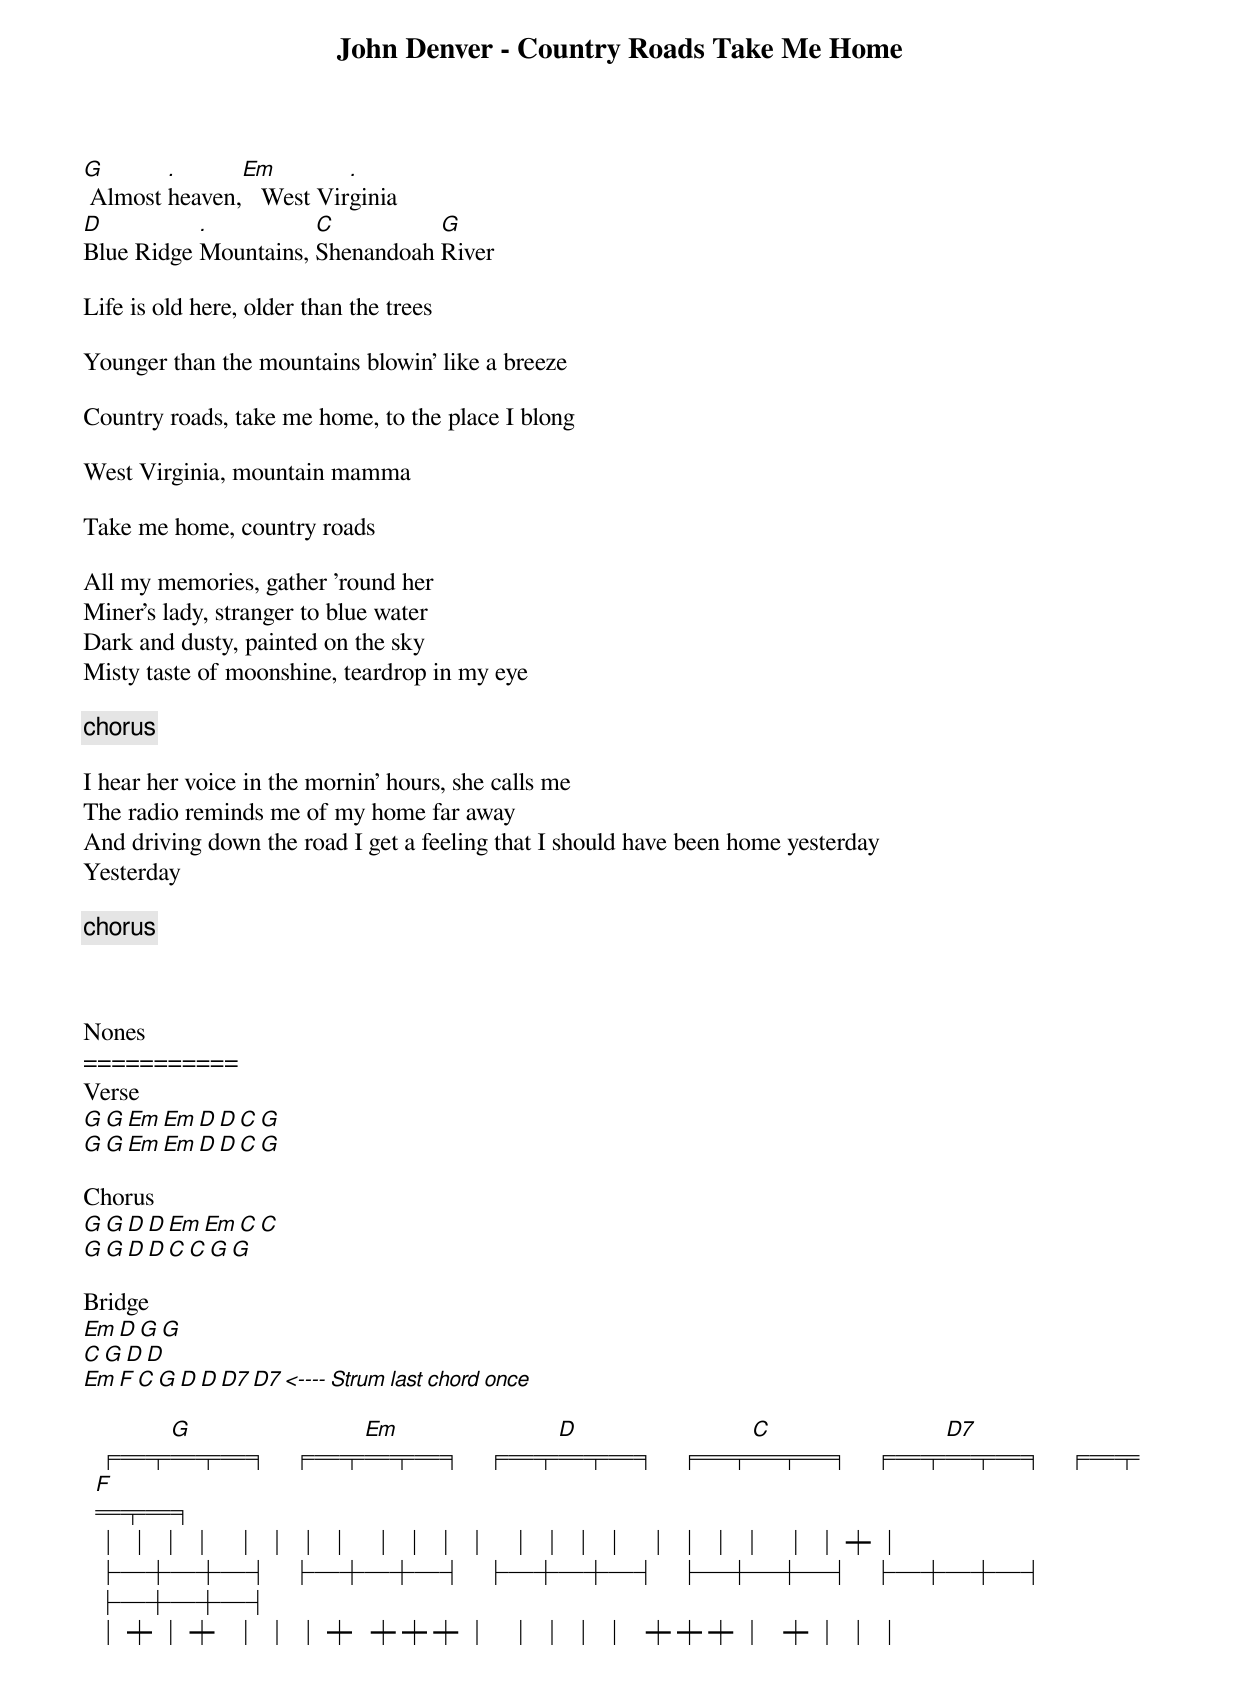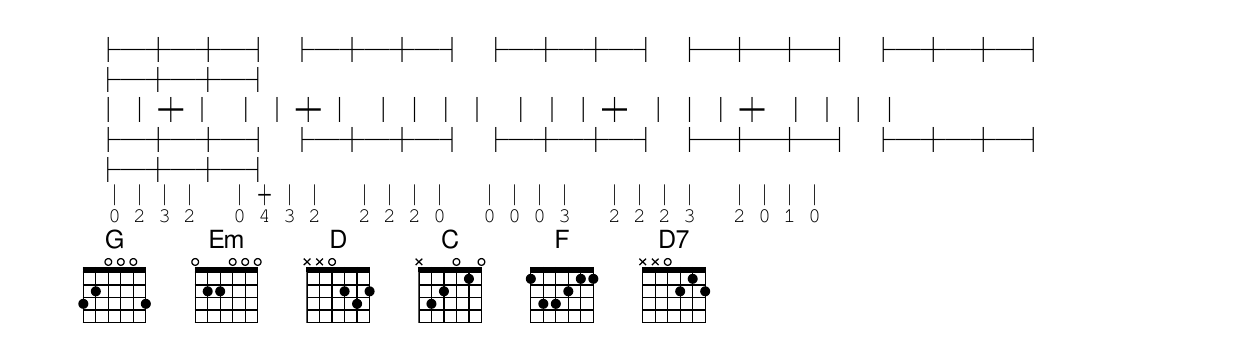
John Denver - Country Roads Take Me Home

G       .      Em         .
 Almost heaven,   West Virginia
D          .          C          G
Blue Ridge Mountains, Shenandoah River

Life is old here, older than the trees

Younger than the mountains blowin' like a breeze

Country roads, take me home, to the place I blong

West Virginia, mountain mamma

Take me home, country roads

All my memories, gather 'round her
Miner's lady, stranger to blue water
Dark and dusty, painted on the sky
Misty taste of moonshine, teardrop in my eye

[chorus]

I hear her voice in the mornin' hours, she calls me
The radio reminds me of my home far away
And driving down the road I get a feeling that I should have been home yesterday
Yesterday

[chorus]



Nones
===========
Verse
G G Em Em D D C G
G G Em Em D D C G

Chorus
G G D D Em Em C C
G G D D C  C  G G

Bridge
Em D G G
C  G D D
Em  F C G D D D7 D7 <---- Strum last chord once

     G         Em        D         C         D7        F
  ╒═╤═╤═╕   ╒═╤═╤═╕   ╒═╤═╤═╕   ╒═╤═╤═╕   ╒═╤═╤═╕   ╒═╤═╤═╕
  │ │ │ │   │ │ │ │   │ │ │ │   │ │ │ │   │ │ │ │   │ │ ┿ │
  ├─┼─┼─┤   ├─┼─┼─┤   ├─┼─┼─┤   ├─┼─┼─┤   ├─┼─┼─┤   ├─┼─┼─┤
  │ ┿ │ ┿   │ │ │ ┿   ┿ ┿ ┿ │   │ │ │ │   ┿ ┿ ┿ │   ┿ │ │ │
  ├─┼─┼─┤   ├─┼─┼─┤   ├─┼─┼─┤   ├─┼─┼─┤   ├─┼─┼─┤   ├─┼─┼─┤
  │ │ ┿ │   │ │ ┿ │   │ │ │ │   │ │ │ ┿   │ │ │ ┿   │ │ │ │
  ├─┼─┼─┤   ├─┼─┼─┤   ├─┼─┼─┤   ├─┼─┼─┤   ├─┼─┼─┤   ├─┼─┼─┤
  │ │ │ │   │ ┿ │ │   │ │ │ │   │ │ │ │   │ │ │ │   │ │ │ │
  0 2 3 2   0 4 3 2   2 2 2 0   0 0 0 3   2 2 2 3   2 0 1 0
